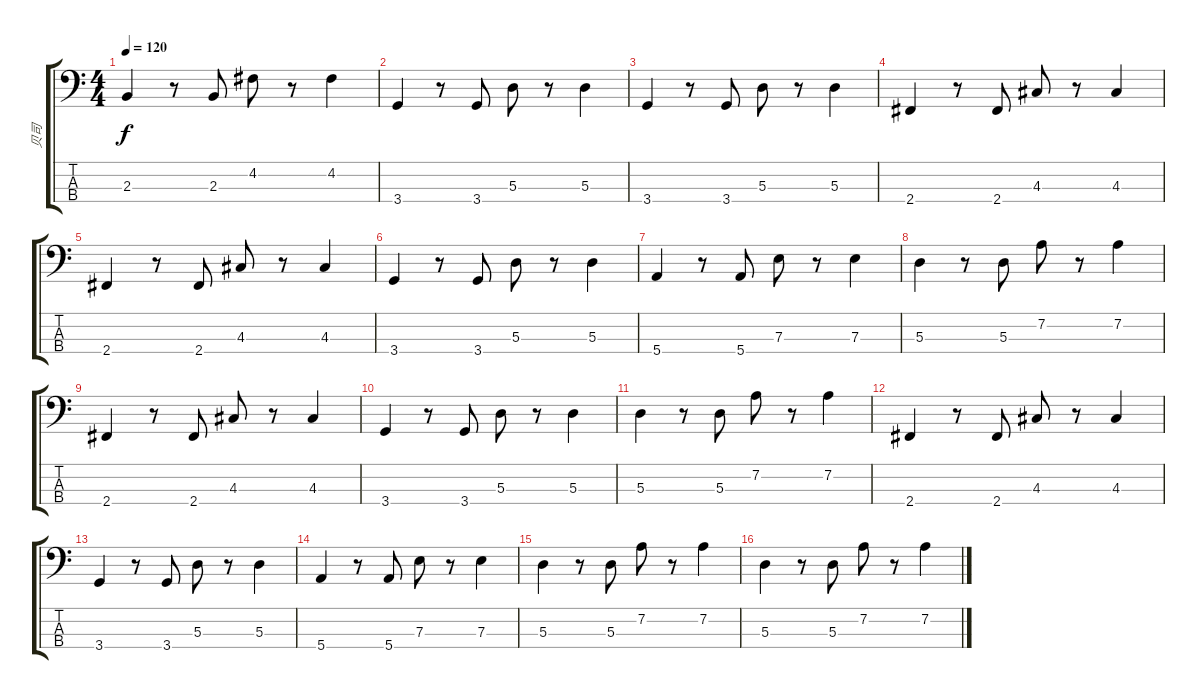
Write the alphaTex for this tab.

\track ("贝司" "贝司") {instrument electricbassfinger}
\staff {score tabs}
\tuning (G2 D2 A1 E1) {hide}
\ts (4 4)
\tempo 120
\clef f4
\ks c
2.3.4{dy f} r.8 2.3.8 4.2.8 r.8 4.2.4 |
3.4.4 r.8 3.4.8 5.3.8 r.8 5.3.4 |
3.4.4 r.8 3.4.8 5.3.8 r.8 5.3.4 |
2.4.4 r.8 2.4.8 4.3.8 r.8 4.3.4 |
2.4.4 r.8 2.4.8 4.3.8 r.8 4.3.4 |
3.4.4 r.8 3.4.8 5.3.8 r.8 5.3.4 |
5.4.4 r.8 5.4.8 7.3.8 r.8 7.3.4 |
5.3.4 r.8 5.3.8 7.2.8 r.8 7.2.4 |
2.4.4 r.8 2.4.8 4.3.8 r.8 4.3.4 |
3.4.4 r.8 3.4.8 5.3.8 r.8 5.3.4 |
5.3.4 r.8 5.3.8 7.2.8 r.8 7.2.4 |
2.4.4 r.8 2.4.8 4.3.8 r.8 4.3.4 |
3.4.4 r.8 3.4.8 5.3.8 r.8 5.3.4 |
5.4.4 r.8 5.4.8 7.3.8 r.8 7.3.4 |
5.3.4 r.8 5.3.8 7.2.8 r.8 7.2.4 |
5.3.4 r.8 5.3.8 7.2.8 r.8 7.2.4
